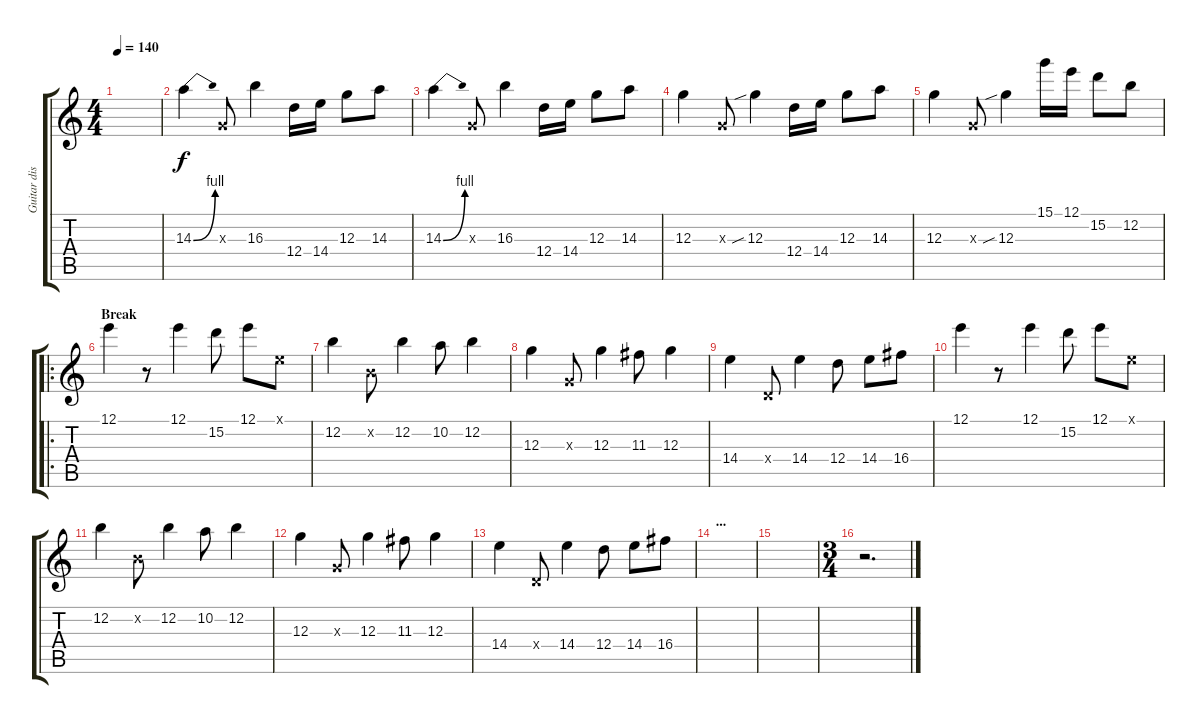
\track ("Guitar disto" "Guitar dis") {instrument distortionguitar}
\staff {score tabs}
\tuning (E4 B3 G3 D3 A2 E2) {hide}
\ts (4 4)
\tempo 140
\clef g2
\ks c
|
14.3{be (bend 0 0 60 4)}.4 0.3{x}.8 16.3.4 12.4.16 14.4.16 12.3.8 14.3.8 |
14.3{be (bend 0 0 60 4)}.4 0.3{x}.8 16.3.4 12.4.16 14.4.16 12.3.8 14.3.8 |
12.3.4 0.3{x}.8 12.3{sib}.4 12.4.16 14.4.16 12.3.8 14.3.8 |
12.3.4 0.3{x}.8 12.3{sib}.4 15.1.16 12.1.16 15.2.8 12.2.8 |
\ro
\section ("" "Break")
12.1.4 r.8 12.1.4 15.2.8 12.1.8 0.1{x}.8 |
12.2.4 0.2{x}.8 12.2.4 10.2.8 12.2.4 |
12.3.4 0.3{x}.8 12.3.4 11.3.8 12.3.4 |
14.4.4 0.4{x}.8 14.4.4 12.4.8 14.4.8 16.4.8 |
12.1.4 r.8 12.1.4 15.2.8 12.1.8 0.1{x}.8 |
12.2.4 0.2{x}.8 12.2.4 10.2.8 12.2.4 |
12.3.4 0.3{x}.8 12.3.4 11.3.8 12.3.4 |
14.4.4 0.4{x}.8 14.4.4 12.4.8 14.4.8 16.4.8 |
\section ("" "...")
|
|
\ts (3 4)
r.2{d}
